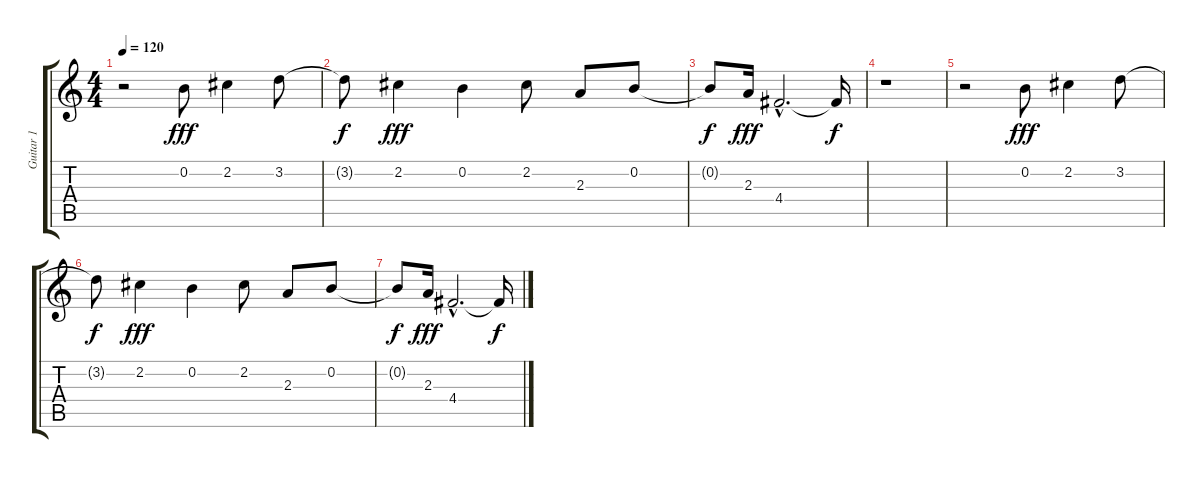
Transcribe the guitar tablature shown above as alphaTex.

\track ("Guitar 1" "Guitar 1") {instrument distortionguitar}
\staff {score tabs}
\tuning (E4 B3 G3 D3 A2 E2) {hide}
\ts (4 4)
\tempo 120
\clef g2
\ks c
r.2{dy f} 0.2.8{dy fff} 2.2.4 3.2.8 |
3.2{t}.8{dy f} 2.2.4{dy fff} 0.2.4 2.2.8 2.3.8 0.2.8 |
0.2{t}.8{dy f} 2.3.16{dy fff} 4.4{hac}.2{d} 4.4{t}.16{dy f} |
r.1 |
r.2 0.2.8{dy fff} 2.2.4 3.2.8 |
3.2{t}.8{dy f} 2.2.4{dy fff} 0.2.4 2.2.8 2.3.8 0.2.8 |
0.2{t}.8{dy f} 2.3.16{dy fff} 4.4{hac}.2{d} 4.4{t}.16{dy f}
